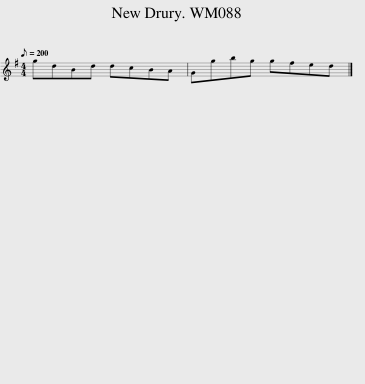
X:1
L:1/8
Q:1/8=200
M:4/4
I:linebreak $
K:G
V:1 treble
V:1
 gdBd dcBA | Ggbg gfed |] %2
